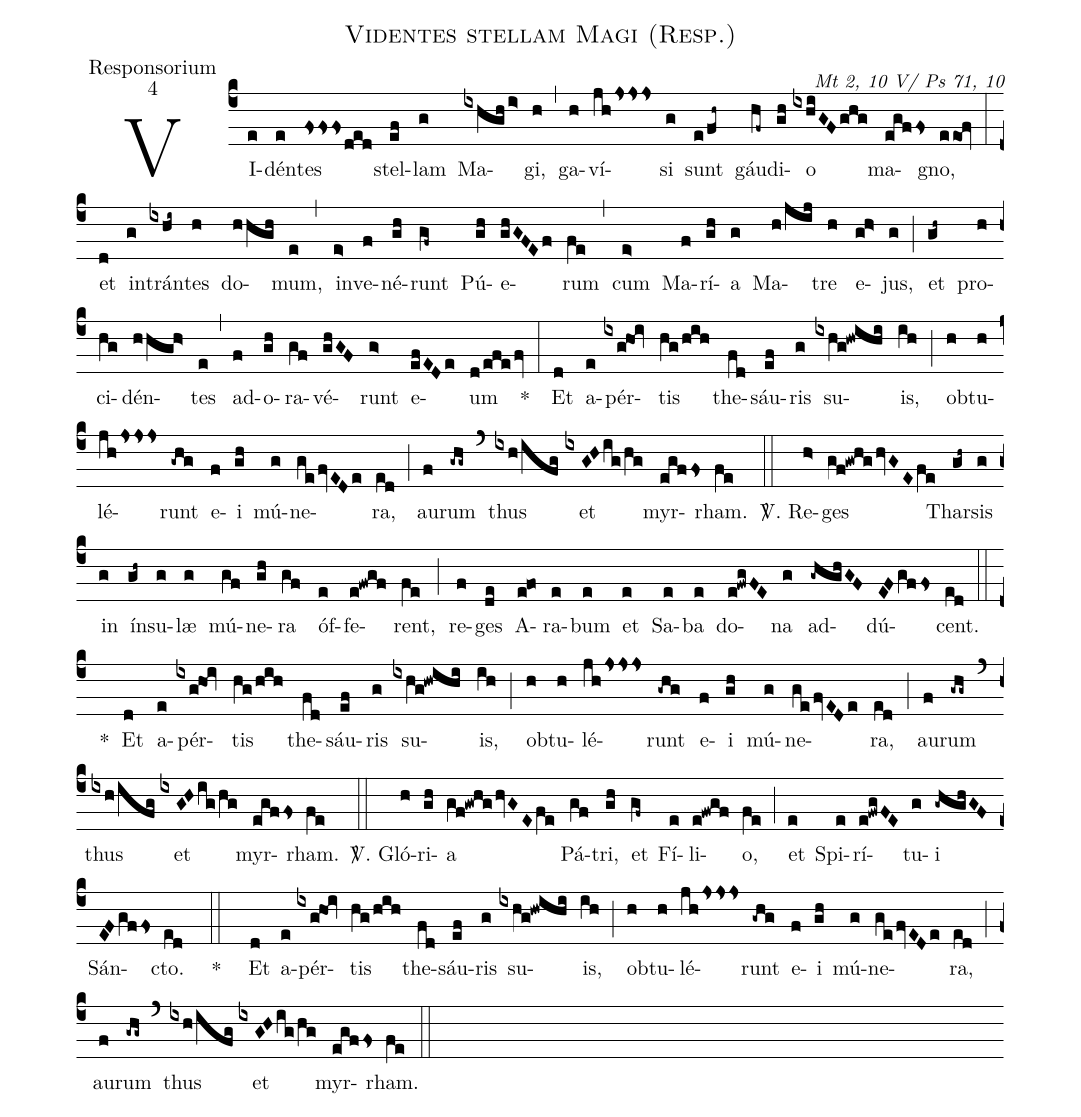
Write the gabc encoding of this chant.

name:Videntes stellam Magi (Resp.);
office-part:Responsorium;
mode:4;
commentary:Mt 2, 10 V/ Ps 71, 10;
%%
(c4) VI(e)dén(e)tes(fsssded) stel(ef)lam(g) Ma(ixhgh/i>)gi,(h) (,) ga(h)ví(jhjsss)si(g) sunt(e/fh~) gáu(hf~)di(gh)o(ixhiGFghg) ma(egffs)gno,(eeof) (:) et(d) in(g)trán(ixhi~)tes(h) do(hhgh)mum,(e) (,) in(e>)ve(f)né(gh)runt(gf~) Pú(gh)e(ghGFEf)rum(fe) (,) cum(e>) Ma(f)rí(gh)a(g) Ma(h/jij)tre(h) e(gh>)jus,(g) (;) et(gh~) pro(h)ci(hg)dén(hhgh>)tes(e) (,) ad(f)o(gh)ra(gf)vé(ghGF)runt(g>) e(efEDe)um(d/efe/fv) *(:) Et(d) a(e)pér(ixg!hoi)tis(hg/hih) the(fd)sáu(ef)ris(g) su(ixhg!hwihi)is,(ih) (;) ob(h)tu(h)lé(jhjsss)runt(-ghg) e(f)i(gh) mú(g)ne(ge/fvEDe)ra,(ed) (;) au(f)rum(-ghg~) (`) thus(ixh/ifg) et(ixGHig/hg) myr(egffs)rham.(fe) (::)

<sp>V/</sp>. Re(h>)ges(gf!gwhg/hvGEfe) Thar(gh~)sis(g) in(g) ín(gh~)su(g)læ(g) mú(gf)ne(gh)ra(gf) óf(e)fe(e!fwgf)rent,(fe) (;) re(f)ges(de) A(e!fo)ra(e)bum(e) et(e) Sa(e)ba(e) do(e!fwgFE)na(g) ad(-ghghGF)dú(EFgffs)cent.(ed) (::)
*() Et(d) a(e)pér(ixg!hoi)tis(hg/hih) the(fd)sáu(ef)ris(g) su(ixhg!hwihi)is,(ih) (;) ob(h)tu(h)lé(jhjsss)runt(-ghg) e(f)i(gh) mú(g)ne(ge/fvEDe)ra,(ed) (;) au(f)rum(-ghg~) (`) thus(ixh/ifg) et(ixGHig/hg) myr(egffs)rham.(fe) (::)

<sp>V/</sp>. Gló(h)ri(gh)a(gf!gwhg/hvGEfe) Pá(gf)tri,(gh) et(gf~) Fí(e)li(e!fwgf)o,(fe) (;)et(e) Spi(e)rí(e!fwgFE)tu(g)i(-ghghGF) Sán(EFgffs)cto.(ed) ( ::)
*() Et(d) a(e)pér(ixg!hoi)tis(hg/hih) the(fd)sáu(ef)ris(g) su(ixhg!hwihi)is,(ih) (;) ob(h)tu(h)lé(jhjsss)runt(-ghg) e(f)i(gh) mú(g)ne(ge/fvEDe)ra,(ed) (;) au(f)rum(-ghg~) (`) thus(ixh/ifg) et(ixGHig/hg) myr(egffs)rham.(fe) (::)
